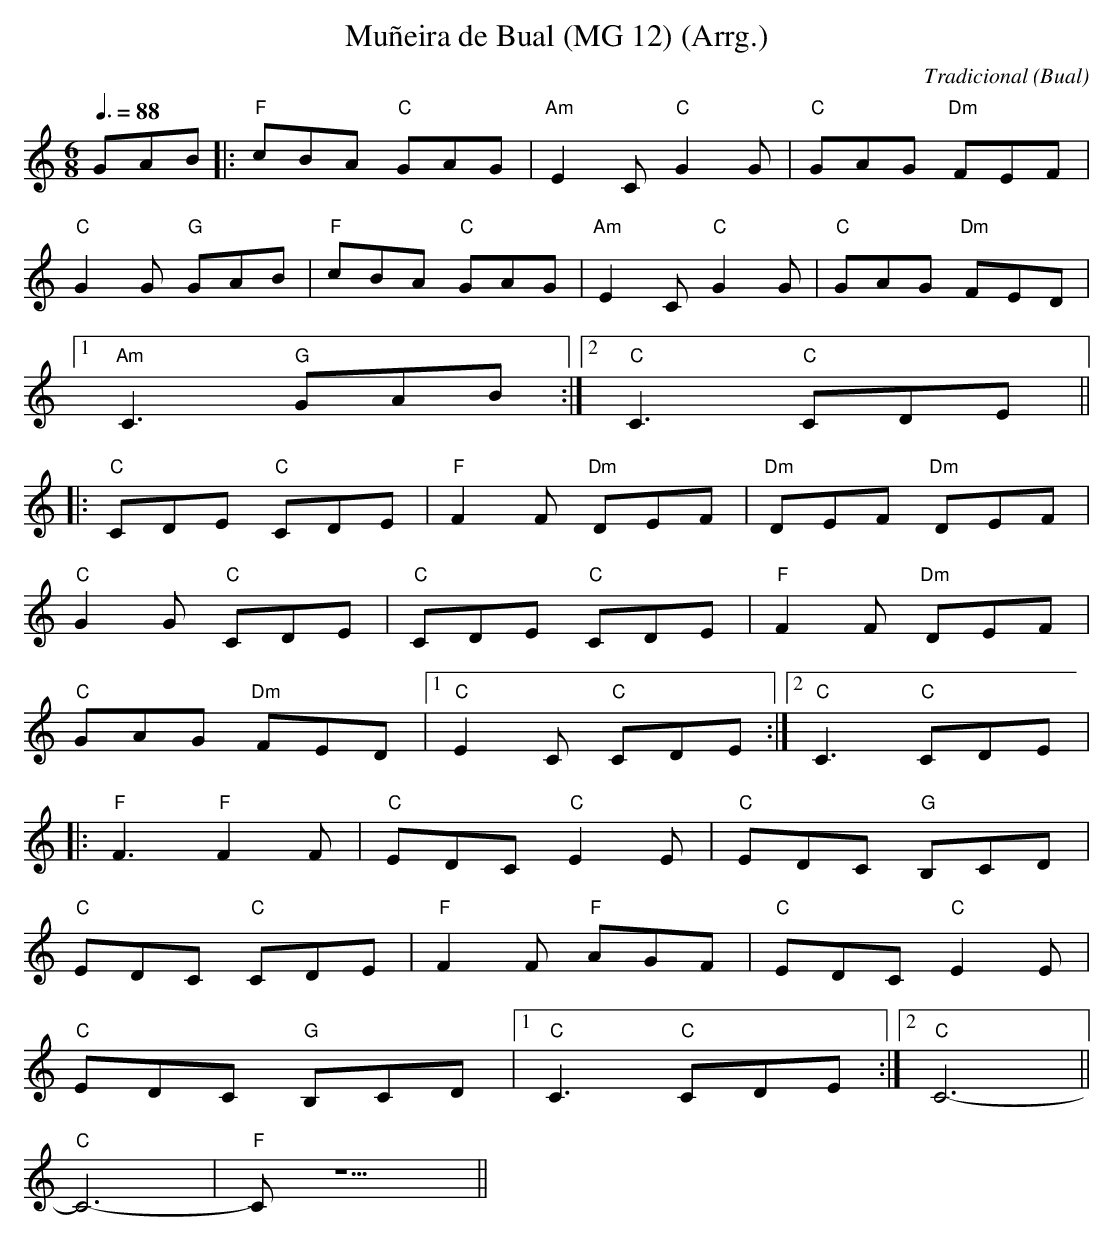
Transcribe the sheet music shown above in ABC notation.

X:1
T:Muñeira de Bual (MG 12) (Arrg.)
C:Tradicional
O:Bual
E:Nivel 1
M:6/8
L:1/8
Q:3/8=88
K:C
GAB|:"F"cBA "C"GAG|"Am"E2C "C"G2G|"C"GAG "Dm"FEF|
"C"G2G "G"GAB|"F"cBA "C"GAG|"Am"E2C "C"G2G|"C"GAG "Dm"FED|
[1 "Am"C3 "G"GAB:|[2 "C"C3 "C"CDE||
|:"C"CDE "C"CDE|"F"F2F "Dm"DEF|"Dm"DEF "Dm"DEF|
"C"G2G "C"CDE|"C"CDE "C"CDE|"F"F2F "Dm"DEF|
"C"GAG "Dm"FED|[1 "C"E2C "C"CDE:|[2 "C"C3 "C"CDE|
|:"F"F3 "F"F2F|"C"EDC "C"E2E|"C"EDC "G"B,CD|
"C"EDC "C"CDE|"F"F2F "F"AGF|"C"EDC "C"E2E|
"C"EDC "G"B,CD|[1 "C"C3 "C"CDE:|[2 "C"C6-||
"C"C6-|"F"C z5||
